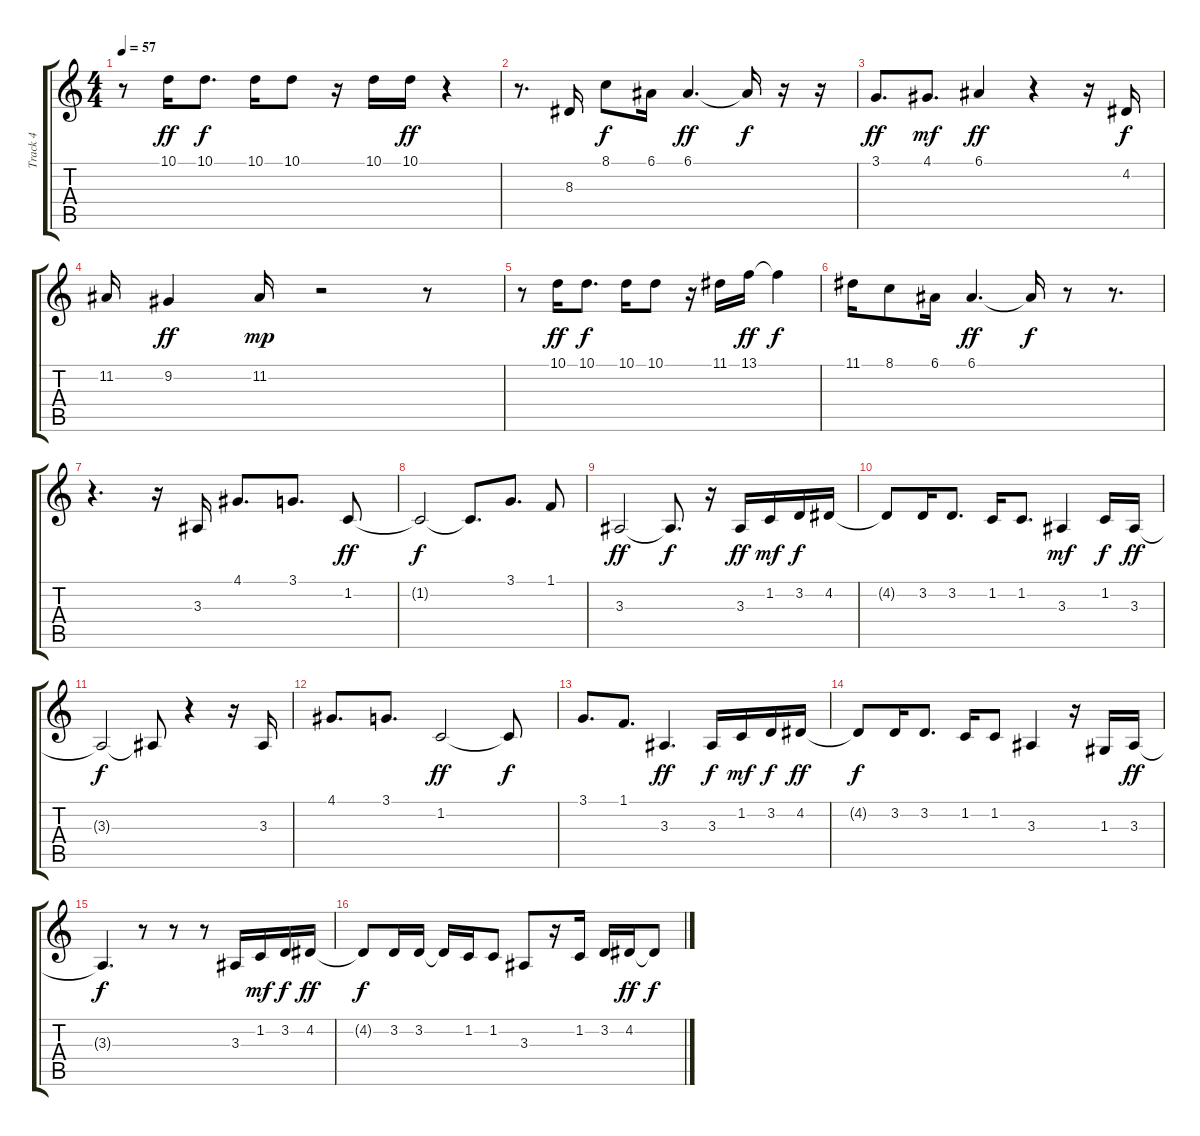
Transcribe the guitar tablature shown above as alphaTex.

\track ("Track 4" "Track 4") {instrument tenorsax}
\staff {score tabs}
\tuning (E4 B3 G3 D3 A2 E2) {hide}
\ts (4 4)
\tempo 57
\clef g2
\ks c
r.8{dy mp} 10.1.16{dy ff} 10.1.8{d dy f} 10.1.16 10.1.8 r.16 10.1.16 10.1.16{dy ff} r.4 |
r.8{d} 8.3.16 8.1.8{dy f} 6.1.16 6.1.4{d dy ff} 6.1{t}.16{dy f} r.16 r.16 |
3.1.8{d dy ff} 4.1.8{d dy mf} 6.1.4{dy ff} r.4 r.16 4.2.16{dy f} |
11.2.16 9.2.4{dy ff} 11.2.16{dy mp} r.2 r.8 |
r.8 10.1.16{dy ff} 10.1.8{d dy f} 10.1.16 10.1.8 r.16 11.1.16 13.1.16{dy ff} 13.1{t}.4{dy f} |
11.1.16 8.1.8 6.1.16 6.1.4{d dy ff} 6.1{t}.16{dy f} r.8 r.8{d} |
r.4{d} r.16 3.3.16 4.1.8{d} 3.1.8{d} 1.2.8{dy ff} |
1.2{t}.2{dy f} 1.2{t}.8{d} 3.1.8{d} 1.1.8 |
3.3.2{dy ff} 3.3{t}.8{d dy f} r.16 3.3.16{dy ff} 1.2.16{dy mf} 3.2.16{dy f} 4.2.16 |
4.2{t}.8 3.2.16 3.2.8{d} 1.2.16 1.2.8{d} 3.3.4{dy mf} 1.2.16{dy f} 3.3.16{dy ff} |
3.3{t}.2{dy f} 3.3{t}.8 r.4 r.16 3.3.16 |
4.1.8{d} 3.1.8{d} 1.2.2{dy ff} 1.2{t}.8{dy f} |
3.1.8{d} 1.1.8{d} 3.3.4{d dy ff} 3.3.16{dy f} 1.2.16{dy mf} 3.2.16{dy f} 4.2.16{dy ff} |
4.2{t}.8{dy f} 3.2.16 3.2.8{d} 1.2.16 1.2.8 3.3.4 r.16 1.3.16 3.3.16{dy ff} |
3.3{t}.4{d dy f} r.8 r.8 r.8 3.3.16 1.2.16{dy mf} 3.2.16{dy f} 4.2.16{dy ff} |
4.2{t}.8{dy f} 3.2.16 3.2.16 3.2{t}.16 1.2.16 1.2.8 3.3.8 r.16 1.2.16 3.2.16 4.2.16{dy ff} 4.2{t}.8{dy f}
